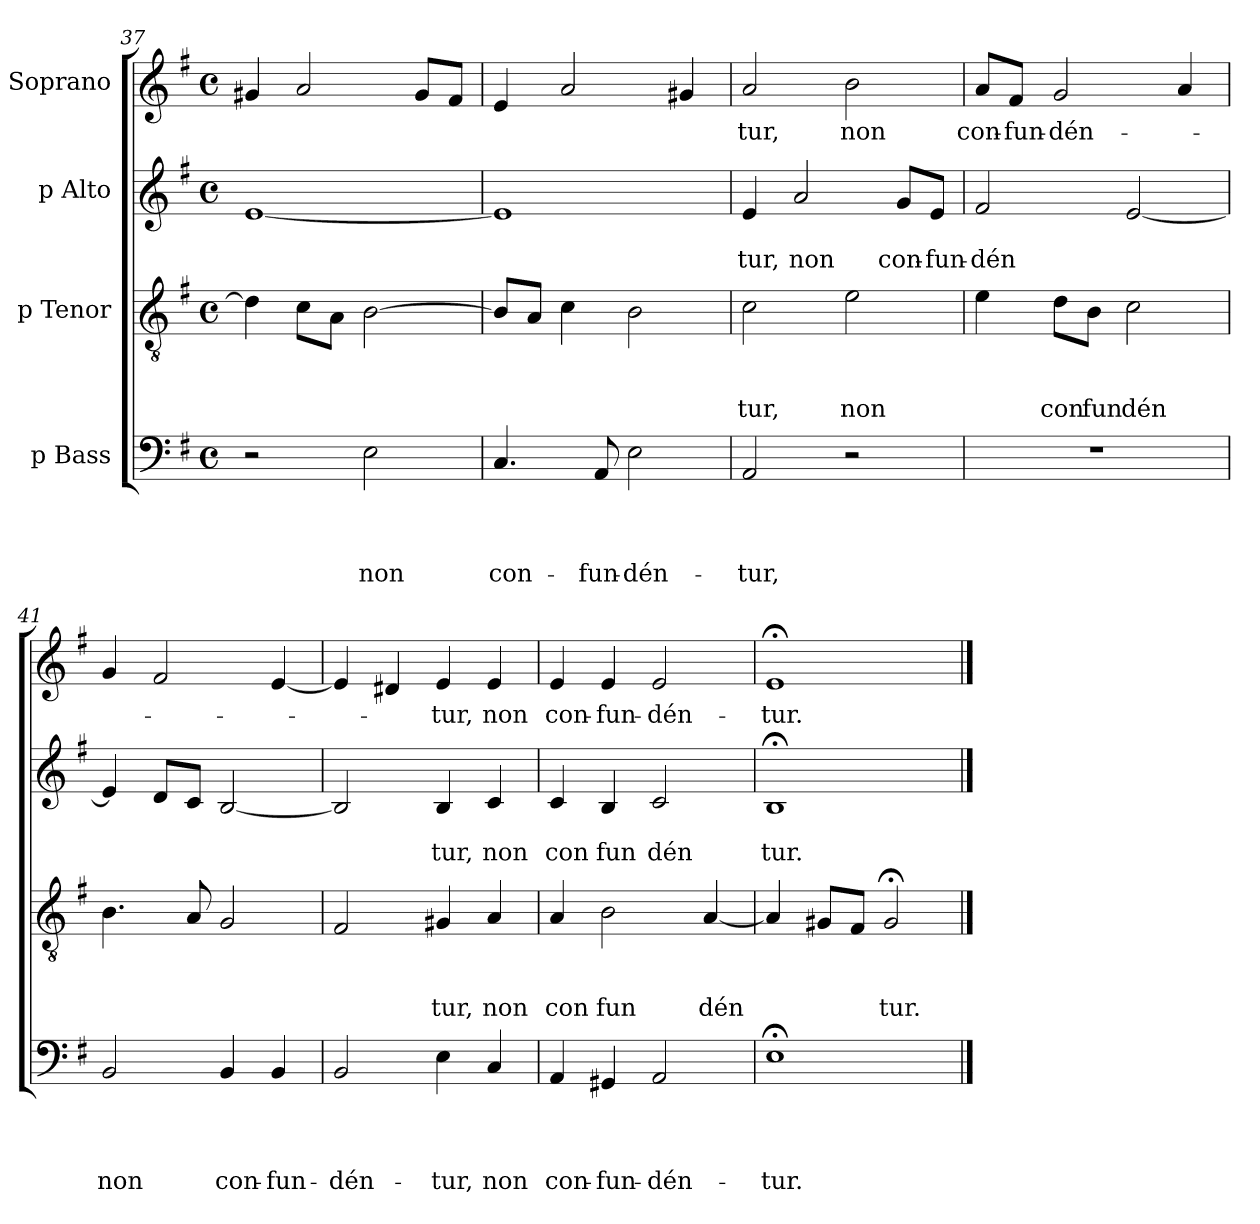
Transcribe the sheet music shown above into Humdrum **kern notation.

**kern	**text	**text	**text	**text	**kern	**text	**text	**text	**kern	**text	**text	**kern	**text
*part4	*part4	*part4	*part4	*part4	*part3	*part3	*part3	*part3	*part2	*part2	*part2	*part1	*part1
*staff4	*staff4	*staff4	*staff4	*staff4	*staff3	*staff3	*staff3	*staff3	*staff2	*staff2	*staff2	*staff1	*staff1
*I"p Bass	*	*	*	*	*I"p Tenor	*	*	*	*I"p Alto	*	*	*I"Soprano	*
*clefF4	*	*	*	*	*clefGv2	*	*	*	*clefG2	*	*	*clefG2	*
*k[f#]	*	*	*	*	*k[f#]	*	*	*	*k[f#]	*	*	*k[f#]	*
*G:	*	*	*	*	*G:	*	*	*	*G:	*	*	*G:	*
*M4/4	*	*	*	*	*M4/4	*	*	*	*M4/4	*	*	*M4/4	*
*met(c)	*	*	*	*	*met(c)	*	*	*	*met(c)	*	*	*met(c)	*
=37	=37	=37	=37	=37	=37	=37	=37	=37	=37	=37	=37	=37	=37
2r	.	.	.	.	4d\]	.	.	.	[<1e	.	.	4g#X/	.
.	.	.	.	.	8c\L	.	.	.	.	.	.	2a/	.
.	.	.	.	.	8A\J	.	.	.	.	.	.	.	.
!	!	!	!	!LO:LY:b	!	!	!	!	!	!	!	!	!
2E\	.	.	.	non	[>2B\	.	.	.	.	.	.	.	.
.	.	.	.	.	.	.	.	.	.	.	.	8g#/L	.
.	.	.	.	.	.	.	.	.	.	.	.	8f#/J	.
=38	=38	=38	=38	=38	=38	=38	=38	=38	=38	=38	=38	=38	=38
!	!	!	!	!LO:LY:b	!	!	!	!	!	!	!	!	!
4.C/	.	.	.	con-	8B/L]	.	.	.	1e]	.	.	4e/	.
.	.	.	.	.	8A/J	.	.	.	.	.	.	.	.
.	.	.	.	.	4c\	.	.	.	.	.	.	2a/	.
!	!	!	!	!LO:LY:b	!	!	!	!	!	!	!	!	!
8AA/	.	.	.	-fun-	.	.	.	.	.	.	.	.	.
!	!	!	!	!LO:LY:b	!	!	!	!	!	!	!	!	!
2E\	.	.	.	-dén-	2B\	.	.	.	.	.	.	.	.
.	.	.	.	.	.	.	.	.	.	.	.	4g#X/	.
=39	=39	=39	=39	=39	=39	=39	=39	=39	=39	=39	=39	=39	=39
!	!	!	!	!LO:LY:b	!	!	!	!LO:LY:b	!	!	!LO:LY:b	!	!LO:LY:b
2AA/	.	.	.	-tur,	2c\	.	.	tur,	4e/	.	-tur,	2a/	-tur,
!	!	!	!	!	!	!	!	!	!	!	!LO:LY:b	!	!
.	.	.	.	.	.	.	.	.	2a/	.	non	.	.
!	!	!	!	!	!	!	!	!LO:LY:b	!	!	!	!	!LO:LY:b
2r	.	.	.	.	2e\	.	.	non	.	.	.	2b\	non
!	!	!	!	!	!	!	!	!	!	!	!LO:LY:b	!	!
.	.	.	.	.	.	.	.	.	8g/L	.	con-	.	.
!	!	!	!	!	!	!	!	!	!	!	!LO:LY:b	!	!
.	.	.	.	.	.	.	.	.	8e/J	.	-fun-	.	.
!!LO:LB:g=z
=40	=40	=40	=40	=40	=40	=40	=40	=40	=40	=40	=40	=40	=40
!	!	!	!	!	!	!	!	!	!	!	!LO:LY:b	!	!LO:LY:b
1r	.	.	.	.	4e\	.	.	.	2f#/	.	-dén	8a/L	con-
!	!	!	!	!	!	!	!	!	!	!	!	!	!LO:LY:b
.	.	.	.	.	.	.	.	.	.	.	.	8f#/J	-fun-
!	!	!	!	!	!	!	!	!LO:LY:b	!	!	!	!	!LO:LY:b
.	.	.	.	.	8d\L	.	.	con	.	.	.	2g/	-dén-
!	!	!	!	!	!	!	!	!LO:LY:b	!	!	!	!	!
.	.	.	.	.	8B\J	.	.	fun	.	.	.	.	.
!	!	!	!	!	!	!	!	!LO:LY:b	!	!	!	!	!
.	.	.	.	.	2c\	.	.	dén	[<2e/	.	.	.	.
.	.	.	.	.	.	.	.	.	.	.	.	4a/	.
=41	=41	=41	=41	=41	=41	=41	=41	=41	=41	=41	=41	=41	=41
!	!	!	!	!LO:LY:b	!	!	!	!	!	!	!	!	!
2BB/	.	.	.	non	4.B\	.	.	.	4e/]	.	.	4g/	.
.	.	.	.	.	.	.	.	.	8d/L	.	.	2f#/	.
.	.	.	.	.	8A/	.	.	.	8c/J	.	.	.	.
!	!	!	!	!LO:LY:b	!	!	!	!	!	!	!	!	!
4BB/	.	.	.	con-	2G/	.	.	.	[<2B/	.	.	.	.
!	!	!	!	!LO:LY:b	!	!	!	!	!	!	!	!	!
4BB/	.	.	.	-fun-	.	.	.	.	.	.	.	[<4e/	.
=42	=42	=42	=42	=42	=42	=42	=42	=42	=42	=42	=42	=42	=42
!	!	!	!	!LO:LY:b	!	!	!	!	!	!	!	!	!
2BB/	.	.	.	-dén-	2F#/	.	.	.	2B/]	.	.	4e/]	.
.	.	.	.	.	.	.	.	.	.	.	.	4d#X/	.
!	!	!	!	!LO:LY:b	!	!	!	!LO:LY:b	!	!	!LO:LY:b	!	!LO:LY:b
4E\	.	.	.	-tur,	4G#X/	.	.	tur,	4B/	.	tur,	4e/	-tur,
!	!	!	!	!LO:LY:b	!	!	!	!LO:LY:b	!	!	!LO:LY:b	!	!LO:LY:b
4C/	.	.	.	non	4A/	.	.	non	4c/	.	non	4e/	non
=43	=43	=43	=43	=43	=43	=43	=43	=43	=43	=43	=43	=43	=43
!	!	!	!	!LO:LY:b	!	!	!	!LO:LY:b	!	!	!LO:LY:b	!	!LO:LY:b
4AA/	.	.	.	con-	4A/	.	.	con	4c/	.	con	4e/	con-
!	!	!	!	!LO:LY:b	!	!	!	!LO:LY:b	!	!	!LO:LY:b	!	!LO:LY:b
4GG#X/	.	.	.	-fun-	2B\	.	.	fun	4B/	.	fun	4e/	-fun-
!	!	!	!	!LO:LY:b	!	!	!	!	!	!	!LO:LY:b	!	!LO:LY:b
2AA/	.	.	.	-dén-	.	.	.	.	2c/	.	dén	2e/	-dén-
!	!	!	!	!	!	!	!	!LO:LY:b	!	!	!	!	!
.	.	.	.	.	[<4A/	.	.	dén	.	.	.	.	.
=44	=44	=44	=44	=44	=44	=44	=44	=44	=44	=44	=44	=44	=44
!	!	!	!	!LO:LY:b	!	!	!	!	!	!	!LO:LY:b	!	!LO:LY:b
1E;<	.	.	.	-tur.	4A/]	.	.	.	1B;	.	tur.	1e;	-tur.
.	.	.	.	.	8G#X/L	.	.	.	.	.	.	.	.
.	.	.	.	.	8F#/J	.	.	.	.	.	.	.	.
!	!	!	!	!	!	!	!	!LO:LY:b	!	!	!	!	!
.	.	.	.	.	2G#;/	.	.	tur.	.	.	.	.	.
==	==	==	==	==	==	==	==	==	==	==	==	==	==
*-	*-	*-	*-	*-	*-	*-	*-	*-	*-	*-	*-	*-	*-
